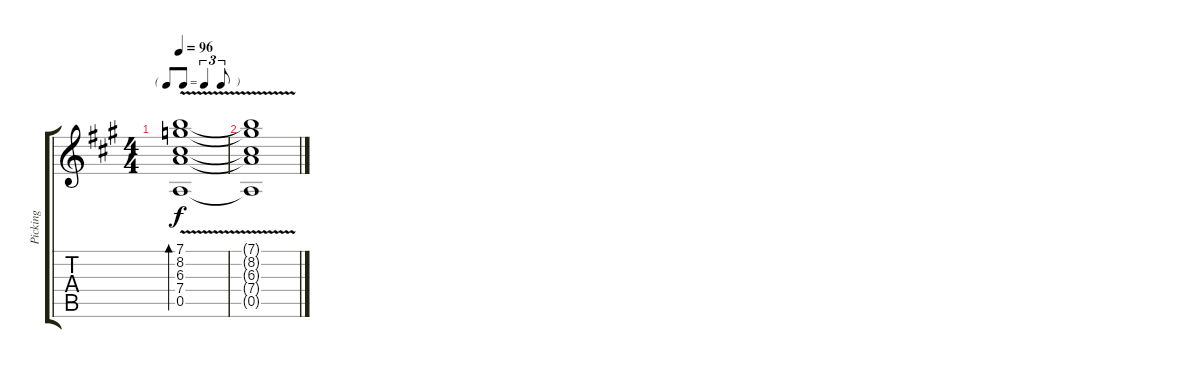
\track ("Picking" "Picking") {instrument acousticguitarnylon}
\staff {score tabs}
\tuning (E4 B3 G3 D3 A2 E2) {hide}
\ts (4 4)
\tf triplet8th
\tempo 96
\clef g2
\ks a
(7.1 8.2 6.3 7.4 0.5{v}).1{bd 60 dy f} |
(7.1{t} 8.2{t} 6.3{t} 7.4{t} 0.5{t}).1
